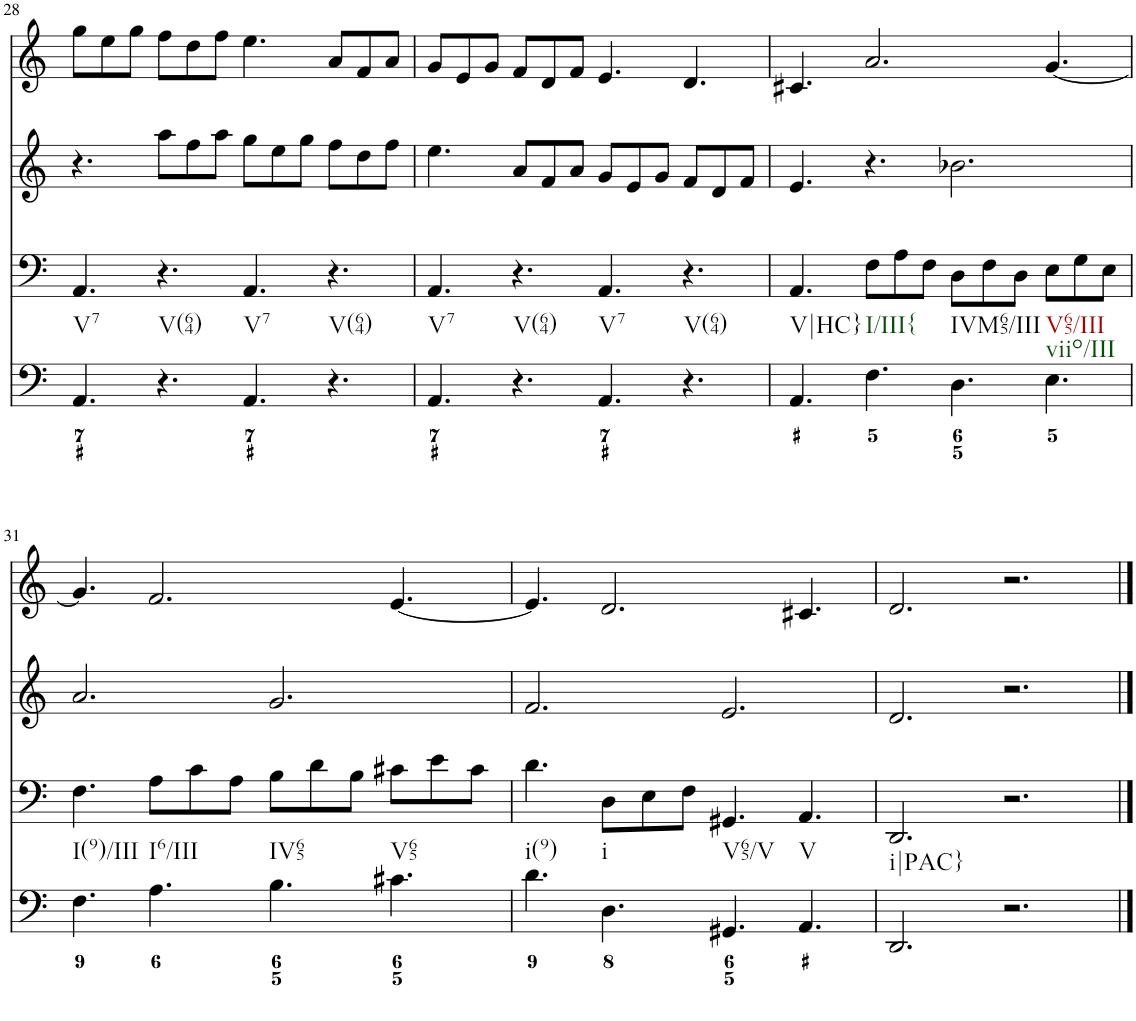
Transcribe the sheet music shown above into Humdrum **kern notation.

**kern	**kern	**kern	**kern
*part4	*part3	*part2	*part1
*staff4	*staff3	*staff2	*staff1
*I"Piano	*I"Piano	*I"Piano	*I"Piano
*I'Pno	*I'Pno	*I'Pno	*I'Pno
!!LO:PB:g=z
*clefF4	*clefF4	*clefG2	*clefG2
*k[]	*k[]	*k[]	*k[]
*M12/8	*M12/8	*M12/8	*M12/8
=28	=28	=28	=28
!	!LO:TX:b:t=V7	!	!
4.AA/	4.AA/	4.r	8gg\L
.	.	.	8ee\
.	.	.	8gg\J
!	!LO:TX:b:t=V(64)	!	!
4.r	4.r	8aa\L	8ff\L
.	.	8ff\	8dd\
.	.	8aa\J	8ff\J
!	!LO:TX:b:t=V7	!	!
4.AA/	4.AA/	8gg\L	4.ee\
.	.	8ee\	.
.	.	8gg\J	.
!	!LO:TX:b:t=V(64)	!	!
4.r	4.r	8ff\L	8a/L
.	.	8dd\	8f/
.	.	8ff\J	8a/J
=29	=29	=29	=29
!	!LO:TX:b:t=V7	!	!
4.AA/	4.AA/	4.ee\	8g/L
.	.	.	8e/
.	.	.	8g/J
!	!LO:TX:b:t=V(64)	!	!
4.r	4.r	8a/L	8f/L
.	.	8f/	8d/
.	.	8a/J	8f/J
!	!LO:TX:b:t=V7	!	!
4.AA/	4.AA/	8g/L	4.e/
.	.	8e/	.
.	.	8g/J	.
!	!LO:TX:b:t=V(64)	!	!
4.r	4.r	8f/L	4.d/
.	.	8d/	.
.	.	8f/J	.
=30	=30	=30	=30
!	!LO:TX:b:t=V|HC}	!	!
4.AA/	4.AA/	4.e/	4.c#X/
!	!LO:TX:b:t=I/III{	!	!
4.F\	8F\L	4.r	2.a/
.	8A\	.	.
.	8F\J	.	.
!	!LO:TX:b:t=IVM65/III	!	!
4.D\	8D\L	2.b-X\	.
.	8F\	.	.
.	8D\J	.	.
!	!LO:TX:b:t=V65/III	!	!
!	!LO:TX:b:t=viio/III	!	!
4.E\	8E\L	.	[4.g/
.	8G\	.	.
.	8E\J	.	.
!!LO:LB:g=z
=31	=31	=31	=31
!	!LO:TX:b:t=I(9)/III	!	!
4.F\	4.F\	2.a/	4.g/]
!	!LO:TX:b:t=I6/III	!	!
4.A\	8A\L	.	2.f/
.	8c\	.	.
.	8A\J	.	.
!	!LO:TX:b:t=IV65	!	!
4.B\	8B\L	2.g/	.
.	8d\	.	.
.	8B\J	.	.
!	!LO:TX:b:t=V65	!	!
4.c#X\	8c#X\L	.	[4.e/
.	8e\	.	.
.	8c#\J	.	.
=32	=32	=32	=32
!	!LO:TX:b:t=i(9)	!	!
4.d\	4.d\	2.f/	4.e/]
!	!LO:TX:b:t=i	!	!
4.D\	8D\L	.	2.d/
.	8E\	.	.
.	8F\J	.	.
!	!LO:TX:b:t=V65/V	!	!
4.GG#X/	4.GG#X/	2.e/	.
!	!LO:TX:b:t=V	!	!
4.AA/	4.AA/	.	4.c#X/
=33	=33	=33	=33
!	!LO:TX:b:t=i|PAC}	!	!
2.DD/	2.DD/	2.d/	2.d/
2.r	2.r	2.r	2.r
==	==	==	==
*-	*-	*-	*-
